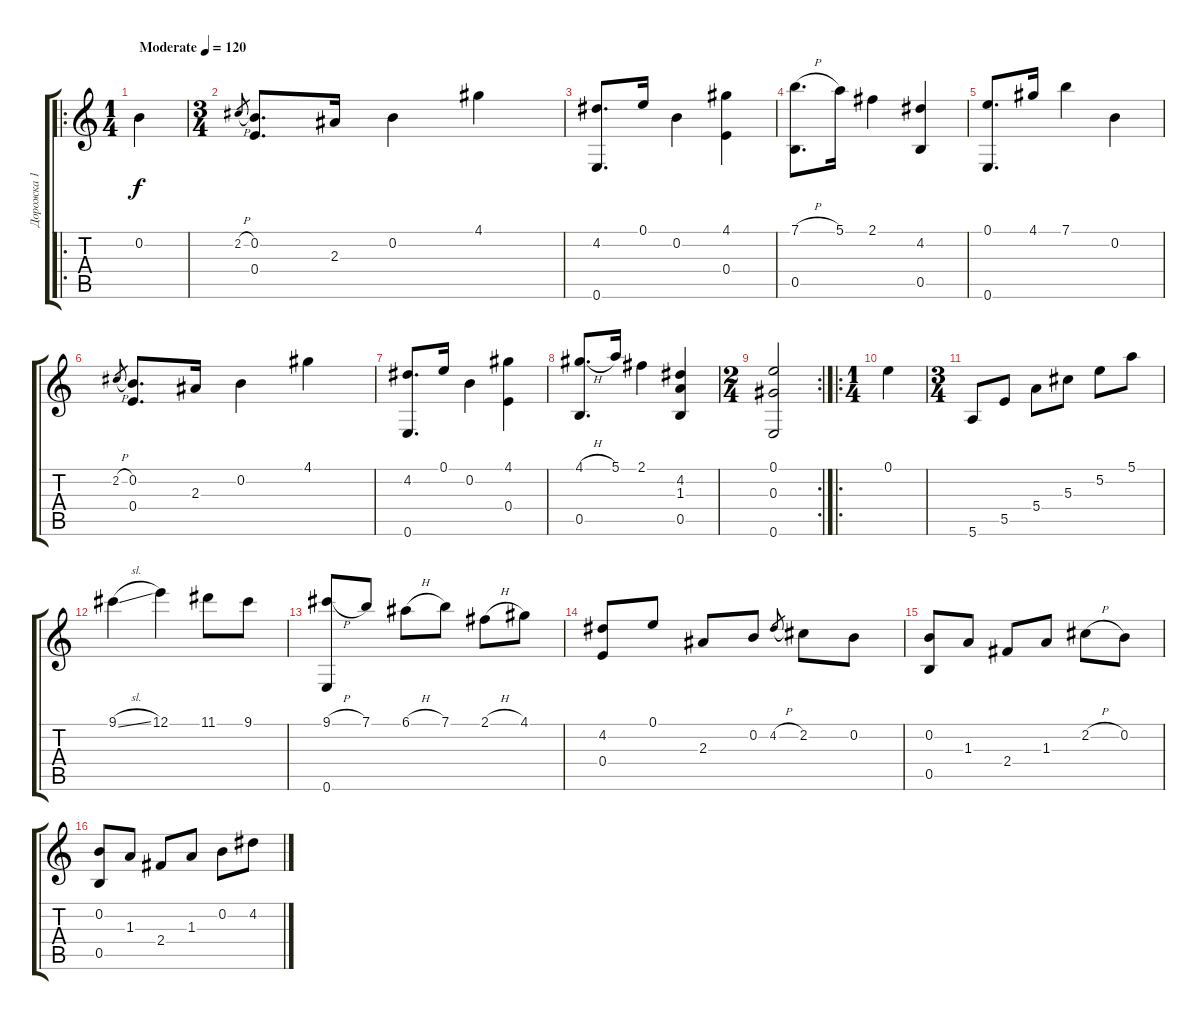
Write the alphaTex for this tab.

\track ("Дорожка 1" "Дорожка 1") {instrument acousticguitarnylon}
\staff {score tabs}
\tuning (E4 B3 Ab3 E3 B2 E2) {hide}
\ro
\ts (1 4)
\tempo (120 "Moderate")
\clef g2
\ks c
0.2.4{dy f instrument acousticguitarnylon} |
\ts (3 4)
2.2{h}.8{gr} (0.2 0.4).8{d} 2.3.16 0.2.4 4.1.4 |
(4.2 0.6).8{d} 0.1.16 0.2.4 (4.1 0.4).4 |
(7.1{h} 0.5).8{d} 5.1.16 2.1.4 (4.2 0.5).4 |
(0.1 0.6).8{d} 4.1.16 7.1.4 0.2.4 |
2.2{h}.8{gr} (0.2 0.4).8{d} 2.3.16 0.2.4 4.1.4 |
(4.2 0.6).8{d} 0.1.16 0.2.4 (4.1 0.4).4 |
(4.1{h} 0.5).8{d} 5.1.16 2.1.4 (4.2 1.3 0.5).4 |
\rc 2
\ts (2 4)
(0.1 0.3 0.6).2 |
\ro
\ts (1 4)
0.1.4 |
\ts (3 4)
5.6.8 5.5.8 5.4.8 5.3.8 5.2.8 5.1.8 |
9.1{sl}.4 12.1.4 11.1.8 9.1.8 |
(9.1{h} 0.6).8 7.1.8 6.1{h}.8 7.1.8 2.1{h}.8 4.1.8 |
(4.2 0.4).8 0.1.8 2.3.8 0.2.8 4.2{h}.8{gr} 2.2.8 0.2.8 |
(0.2 0.5).8 1.3.8 2.4.8 1.3.8 2.2{h}.8 0.2.8 |
(0.2 0.5).8 1.3.8 2.4.8 1.3.8 0.2.8 4.2.8
